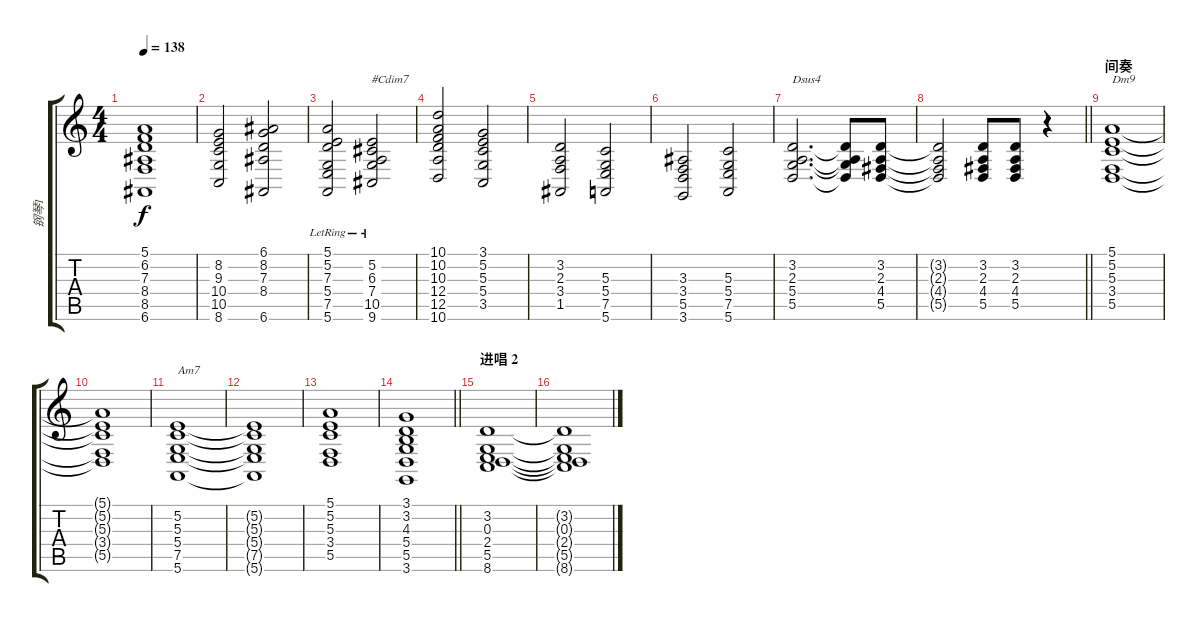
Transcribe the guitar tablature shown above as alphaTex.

\track ("钢琴1" "钢琴1") {instrument acousticgrandpiano}
\staff {score tabs}
\tuning (E4 B3 G3 D3 A2 E2) {hide}
\ts (4 4)
\tempo 138
\clef g2
\ks c
(5.1{t} 6.2{t} 7.3{t} 8.4{t} 8.5{t} 6.6{t}).1{dy f} |
(8.2 9.3 10.4 10.5 8.6).2 (6.1 8.2 7.3 8.4 6.6).2 |
(5.1{lr} 5.2{lr} 7.3{lr} 5.4{lr} 7.5{lr} 5.6{lr}).2 (5.2{lr} 6.3{lr} 7.4{lr} 10.5{lr} 9.6{lr}).2{txt "#Cdim7"} |
(10.1 10.2 10.3 12.4 12.5 10.6).2 (3.1 5.2 5.3 5.4 3.5).2 |
(3.2 2.3 3.4 1.5).2 (5.3 5.4 7.5 5.6).2 |
(3.3 3.4 5.5 3.6).2 (5.3 5.4 7.5 5.6).2 |
(3.2 2.3 5.4 5.5).2{d txt "Dsus4"} (3.2{t} 2.3{t} 5.4{t} 5.5{t}).8 (3.2 2.3 4.4 5.5).8 |
\barLineRight lightlight
(3.2{t} 2.3{t} 4.4{t} 5.5{t}).2 (3.2 2.3 4.4 5.5).8 (3.2 2.3 4.4 5.5).8 r.4 |
\section ("" "间奏")
(5.1 5.2 5.3 3.4 5.5).1{txt "Dm9"} |
(5.1{t} 5.2{t} 5.3{t} 3.4{t} 5.5{t}).1 |
(5.2 5.3 5.4 7.5 5.6).1{txt "Am7"} |
(5.2{t} 5.3{t} 5.4{t} 7.5{t} 5.6{t}).1 |
(5.1 5.2 5.3 3.4 5.5).1 |
\barLineRight lightlight
(3.1 3.2 4.3 5.4 5.5 3.6).1 |
\section ("" "进唱 2")
(3.2 0.3 2.4 5.5 8.6).1 |
(3.2{t} 0.3{t} 2.4{t} 5.5{t} 8.6{t}).1
